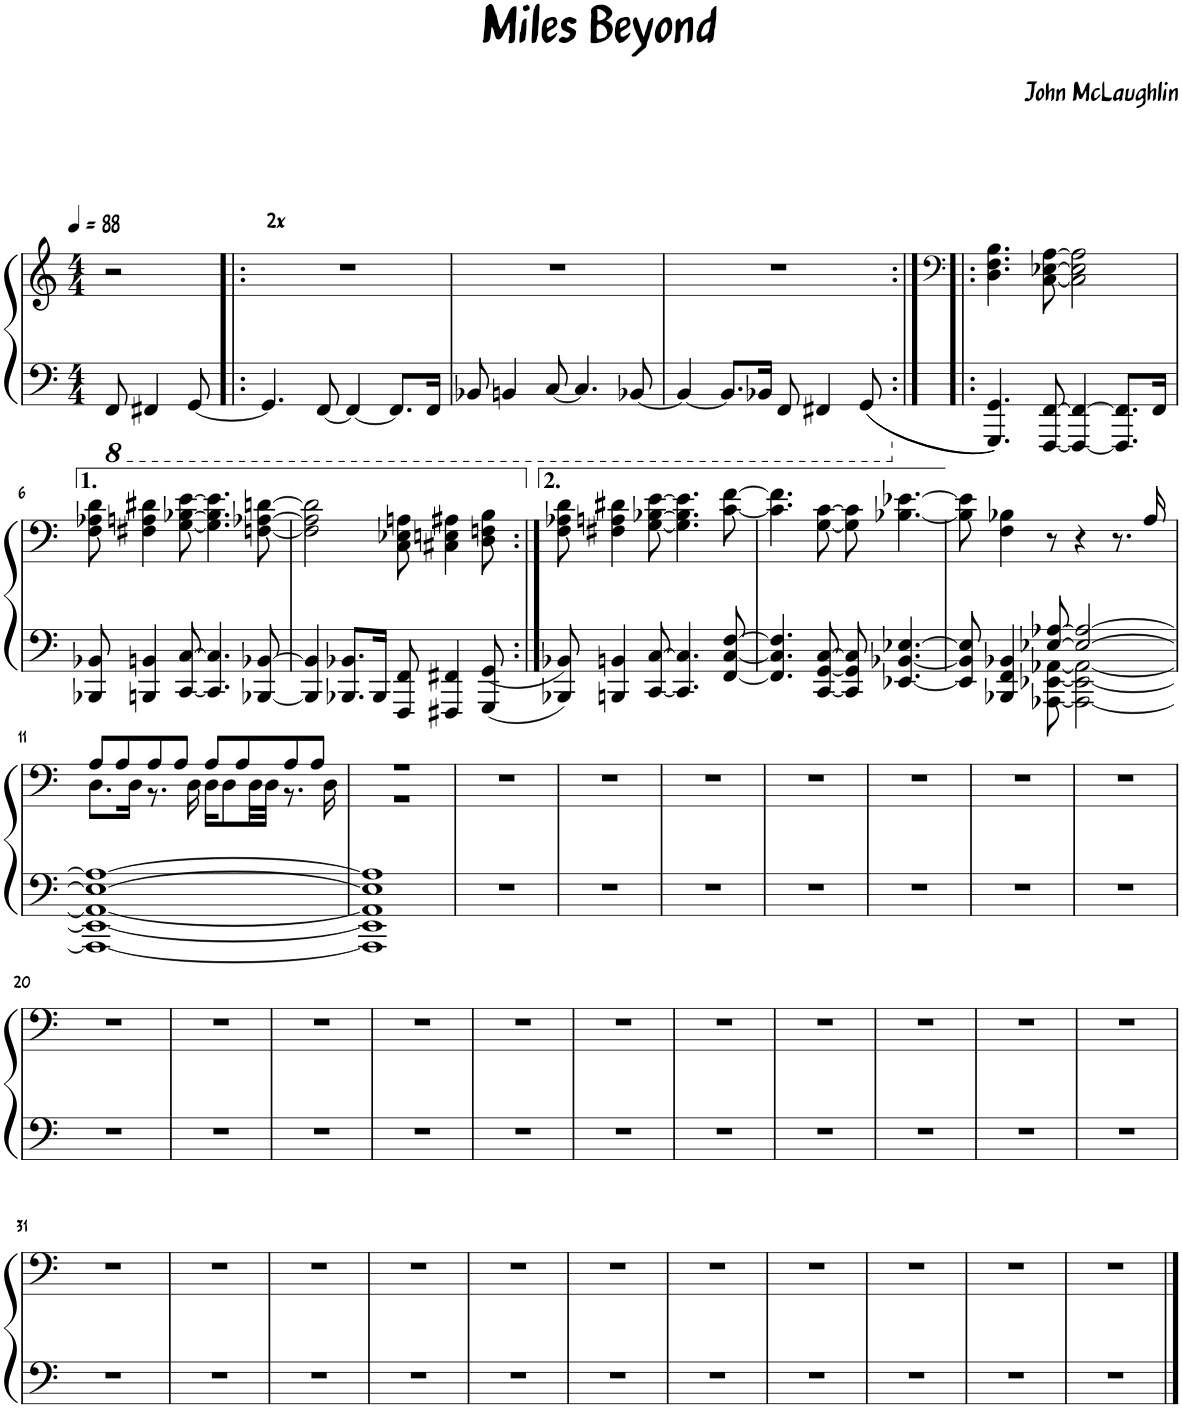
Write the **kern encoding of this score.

**kern	**kern
*part1	*part1
*staff2	*staff1
*I"Piano	*
*I'Pno.	*
*clefF4	*clefG2
*k[]	*k[]
*M4/4	*M4/4
*MM88	*MM88
*8ba	*
=1	=1
8FFF/	2r
4FFF#X/	.
[8GGG/	.
=2!|:	=2!|:
!	!LO:TX:a:t=2x
4.GGG/]	1r
[8FFF/	.
4FFF/_	.
8.FFF/L]	.
16FFF/Jk	.
=3	=3
8BBB-X/	1r
4BBBn/	.
[8CC/	.
4.CC/]	.
[8BBB-X/	.
=4	=4
4BBB-/_	1r
8.BBB-/L]	.
16BBB-X/Jk	.
8FFF/	.
4FFF#X/	.
8GGG/	.
=5:|!|:	=5:|!|:
*	*clefF4
*X8ba	*
4.GGG/ 4.GG/	4.D\ 4.F\ 4.B\
[8FFF/ [8FF/	[8C\ [8E-X\ [8A\
4FFF/_ 4FF/_	2C\] 2E-\] 2A\]
8.FFF/] 8.FF/]L	.
16FF/Jk	.
!!LO:LB:g=z
=6	=6
8BBB-X/ 8BB-X/	8F\ 8A-X\ 8d\
4BBBn/ 4BBn/	4F#X\ 4An\ 4d#X\
[8CC/ [8C/	[8G\ [8B-X\ [8e\
4.CC/] 4.C/]	4.G\] 4.B-\] 4.e\]
[8BBB-X/ [8BB-X/	[8Fn\ [8A-X\ [8dn\
=7	=7
4BBB-/] 4BB-/]	2F\] 2A-\] 2d\]
8.BBB-X/ 8.BB-X/L	.
16BBB-/Jk	.
8FFF/ 8FF/	8C\ 8E-X\ 8An\
4FFF#X/ 4FF#X/	4C#X\ 4En\ 4A#X\
8GGG/ 8GG/	8D\ 8Fn\ 8B\
=8:|!	=8:|!
8BBB-X/ 8BB-X/	8F\ 8A-X\ 8d\
4BBBn/ 4BBn/	4F#X\ 4An\ 4d#X\
[8CC/ [8C/	[8G\ [8B-X\ [8e\
4.CC/] 4.C/]	4.G\] 4.B-\] 4.e\]
[8FF/ [8C/ [8F/	[8c\ [8f\
=9	=9
4.FF/] 4.C/] 4.F/]	4.c\] 4.f\]
[8CC/ [8GG/ [8C/	[8G\ [8c\
8CC/] 8GG/] 8C/]	8G\] 8c\]
[4.EE-X/ [4.BB-X/ [4.E-X/	[4.B-X\ [4.e-X\
=10	=10
*^	*
8EE-/] 8BB-/] 8E-/]	4.ryy	8B-\] 8e-\]
4BBB-X/ 4FF/ 4BB-X/	.	4F\ 4B-X\
[8AAA-X\ [8EE-X\ [8AA-X\	[8E-X/ [8A-X/	8r
2AAA-\_ 2EE-\_ 2AA-\_	2E-/_ 2A-/_	4r
.	.	8.r
.	.	16A/
*v	*v	*
!!LO:LB:g=z
=11	=11
*	*^
1AAA-_ 1EE-_ 1AA-_ 1E-_ 1A-_	8A/L	8.D\L
.	8A/	.
.	.	16D\Jk
.	8A/	8.r
.	8A/J	.
.	.	16D\
.	8A/L	16D\KL
.	.	8D\
.	8A/	.
.	.	32D\LL
.	.	32D\JJJ
.	8A/	8.r
.	8A/J	.
.	.	16D\
=12	=12	=12
1AAA-] 1EE-] 1AA-] 1E-] 1A-]	1r	1r
*	*v	*v
=13	=13
1r	1r
=14	=14
1r	1r
=15	=15
1r	1r
=16	=16
1r	1r
=17	=17
1r	1r
=18	=18
1r	1r
=19	=19
1r	1r
!!LO:LB:g=z
=20	=20
1r	1r
=21	=21
1r	1r
=22	=22
1r	1r
=23	=23
1r	1r
=24	=24
1r	1r
=25	=25
1r	1r
=26	=26
1r	1r
=27	=27
1r	1r
=28	=28
1r	1r
=29	=29
1r	1r
=30	=30
1r	1r
!!LO:LB:g=z
=31	=31
1r	1r
=32	=32
1r	1r
=33	=33
1r	1r
=34	=34
1r	1r
=35	=35
1r	1r
=36	=36
1r	1r
=37	=37
1r	1r
=38	=38
1r	1r
=39	=39
1r	1r
=40	=40
1r	1r
=41	=41
1r	1r
==	==
*-	*-
